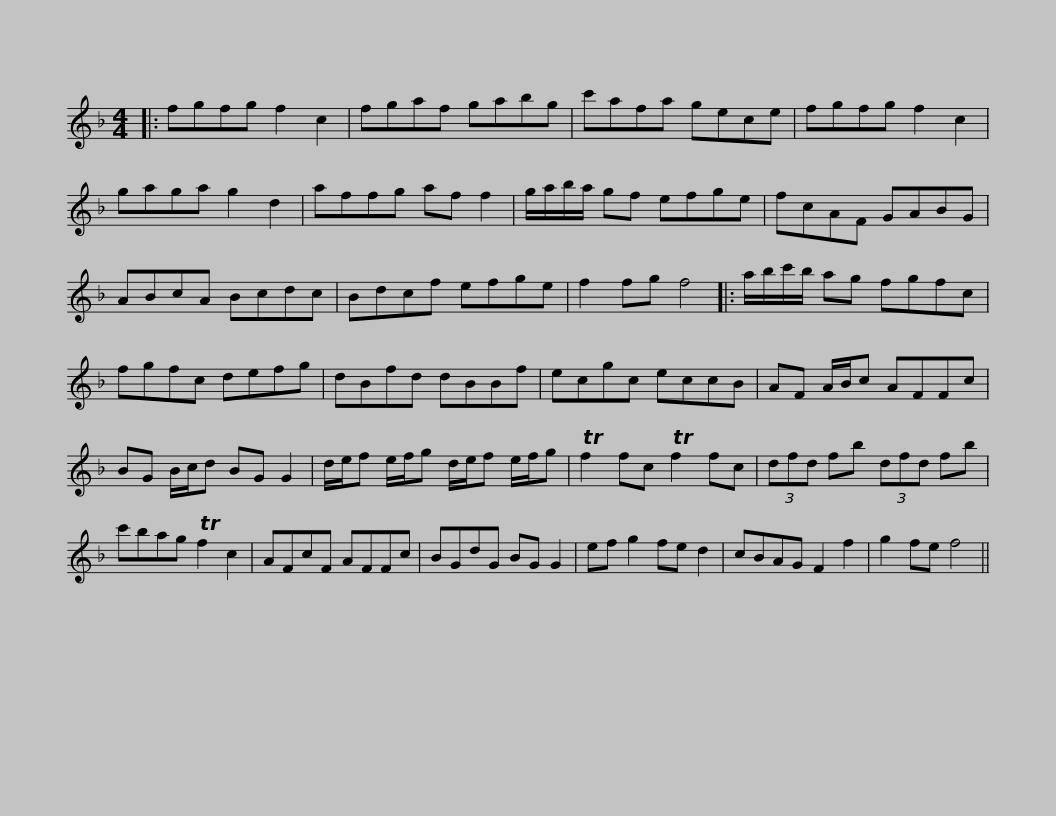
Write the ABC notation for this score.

X:1
L:1/8
M:4/4
I:linebreak $
K:F
V:1 treble
V:1
|: fgfg f2 c2 | fgaf gabg | c'afa gece | fgfg f2 c2 | gaga g2 d2 |$ %5
 affg af f2 | g/a/b/a/ gf efge | fcAF GABG | ABcA Bcdc | Bdcf efge | %10
 f2 fg f4 |:$ a/b/c'/b/ ag fgfc | fgfc defg | dBfd dBBf | ecgc eccB | %15
 AF A/B/c AFFc |$ BG B/c/d BG G2 | d/e/f e/f/g d/e/f e/f/g | Tf2 fc Tf2 fc | (3dfd fb (3dfd fb | %20
 c'bag Tf2 c2 |$ AFcF AFFc | BGdG BG G2 | ef g2 fe d2 | cBAG F2 f2 | %25
 g2 fe f4 || %26
